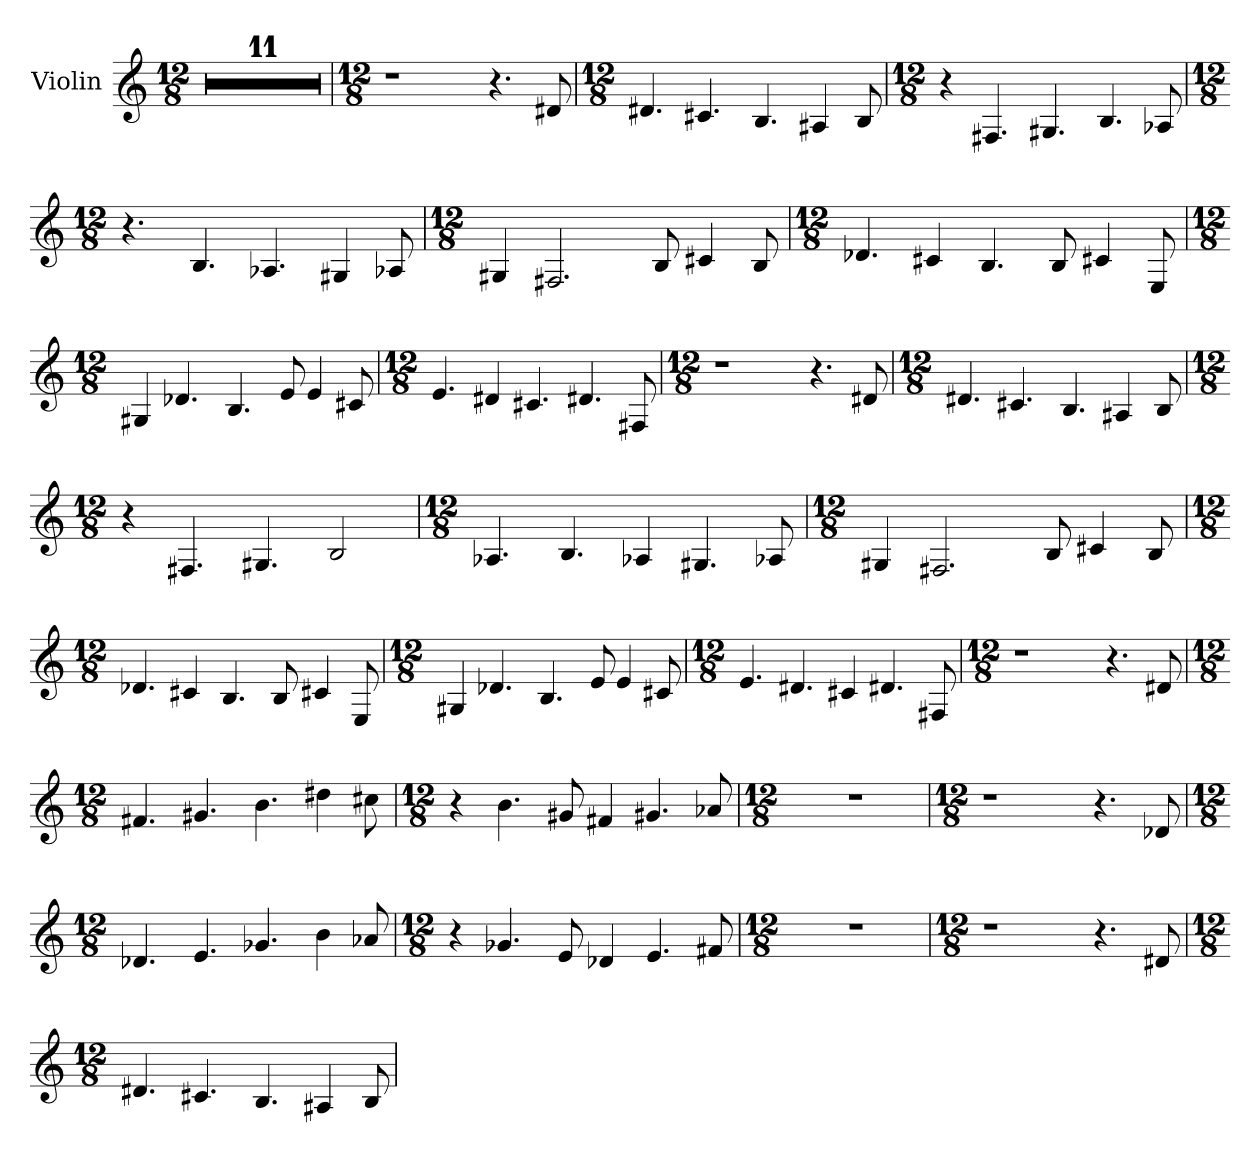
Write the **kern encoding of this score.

**kern
*part1
*staff1
*I"Violin
*I'Vln
*M12/8
=
1.r
=
*M12/8
1.r
=
*M12/8
1.r
=
*M12/8
1.r
=
*M12/8
1.r
=
*M12/8
1.r
=
*M12/8
1.r
=
*M12/8
1.r
=
*M12/8
1.r
=
*M12/8
1.r
=
*M12/8
1.r
=
*M12/8
1r
4.r
8d#X
=
*M12/8
4.d#X
4.c#X
4.B
4A#X
8B
=
*M12/8
4r
4.F#X
4.G#X
4.B
8A-X
=
*M12/8
4.r
4.B
4.A-X
4G#X
8A-X
=
*M12/8
4G#X
2.F#X
8B
4c#X
8B
=
*M12/8
4.d-X
4c#X
4.B
8B
4c#X
8E
=
*M12/8
4G#X
4.d-X
4.B
8e
4e
8c#X
=
*M12/8
4.e
4d#X
4.c#X
4.d#X
8F#X
=
*M12/8
1r
4.r
8d#X
=
*M12/8
4.d#X
4.c#X
4.B
4A#X
8B
=
*M12/8
4r
4.F#X
4.G#X
2B
=
*M12/8
4.A-X
4.B
4A-X
4.G#X
8A-X
=
*M12/8
4G#X
2.F#X
8B
4c#X
8B
=
*M12/8
4.d-X
4c#X
4.B
8B
4c#X
8E
=
*M12/8
4G#X
4.d-X
4.B
8e
4e
8c#X
=
*M12/8
4.e
4.d#X
4c#X
4.d#X
8F#X
=
*M12/8
1r
4.r
8d#X
=
*M12/8
4.f#X
4.g#X
4.b
4dd#X
8cc#X
=
*M12/8
4r
4.b
8g#X
4f#X
4.g#X
8a-X
=
*M12/8
1.r
=
*M12/8
1r
4.r
8d-X
=
*M12/8
4.d-X
4.e
4.g-X
4b
8a-X
=
*M12/8
4r
4.g-X
8e
4d-X
4.e
8f#X
=
*M12/8
1.r
=
*M12/8
1r
4.r
8d#X
=
*M12/8
4.d#X
4.c#X
4.B
4A#X
8B
=
*-
